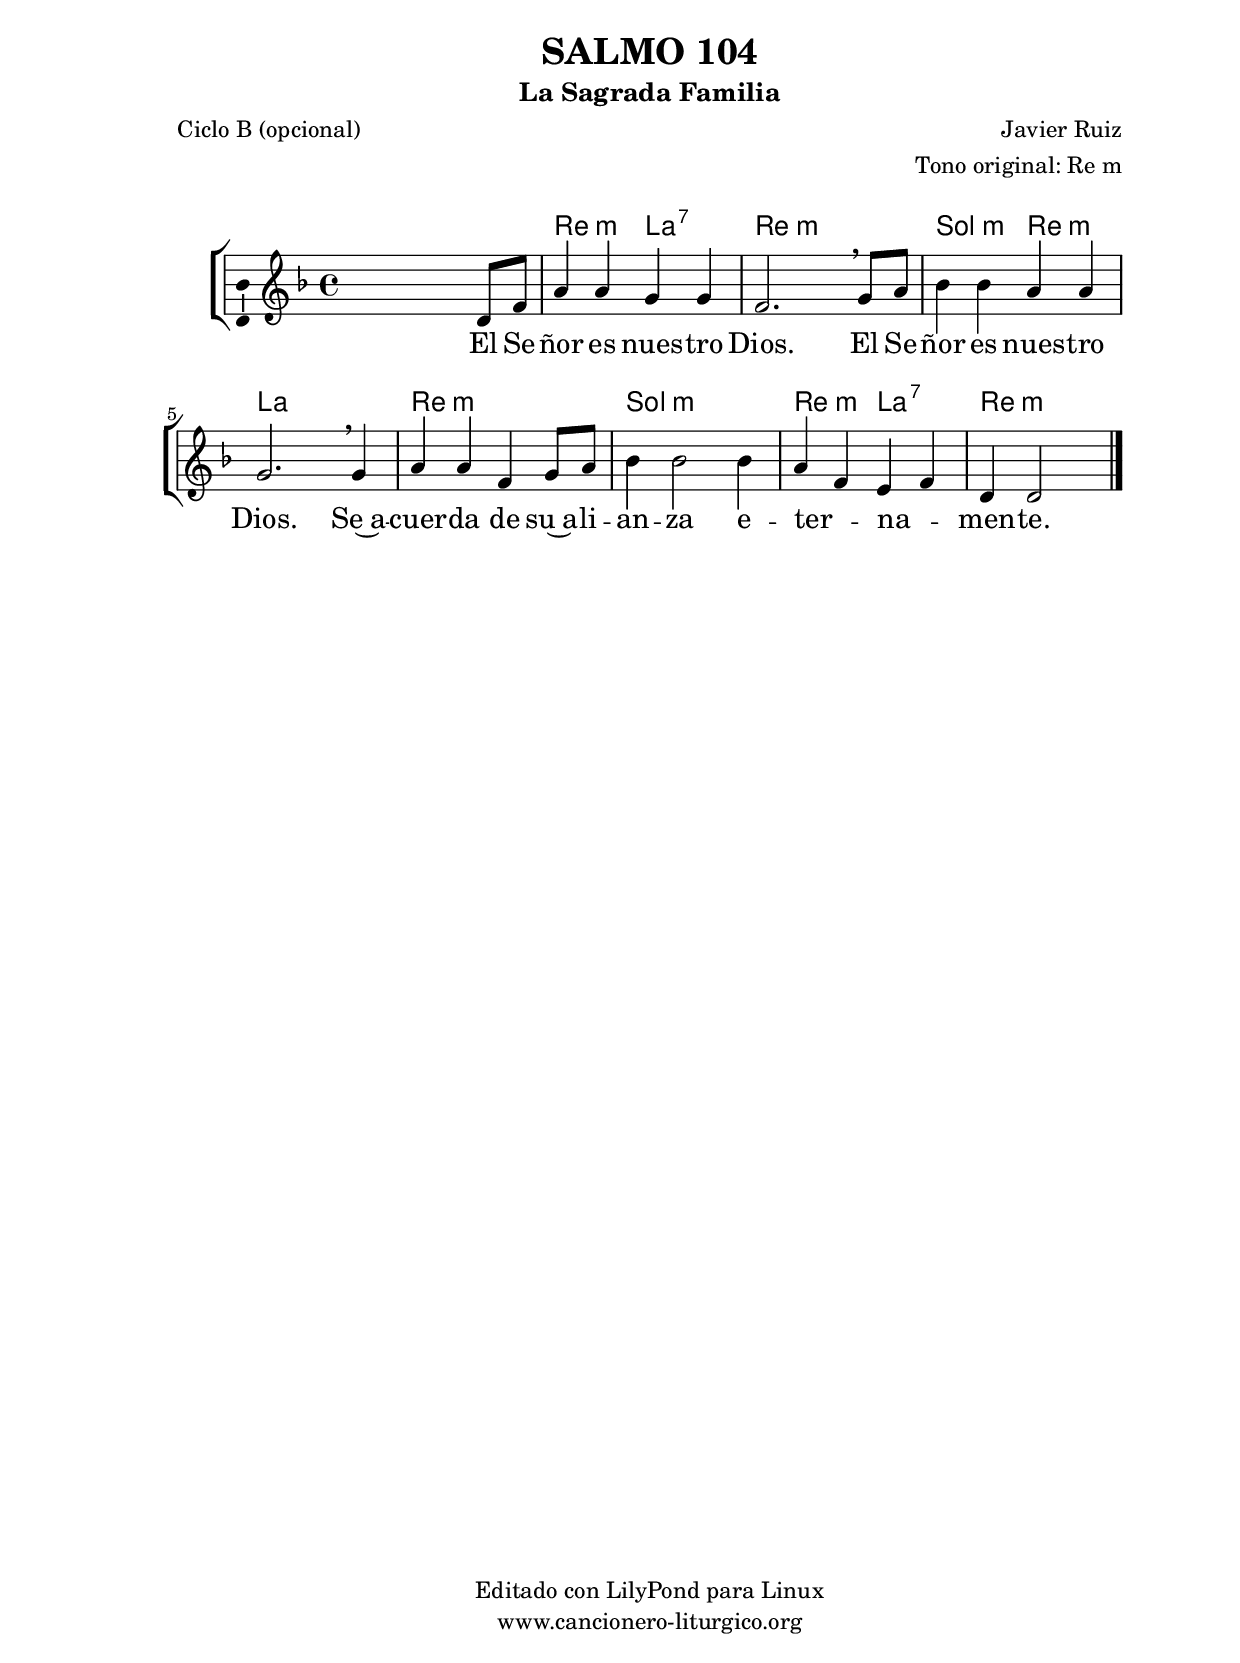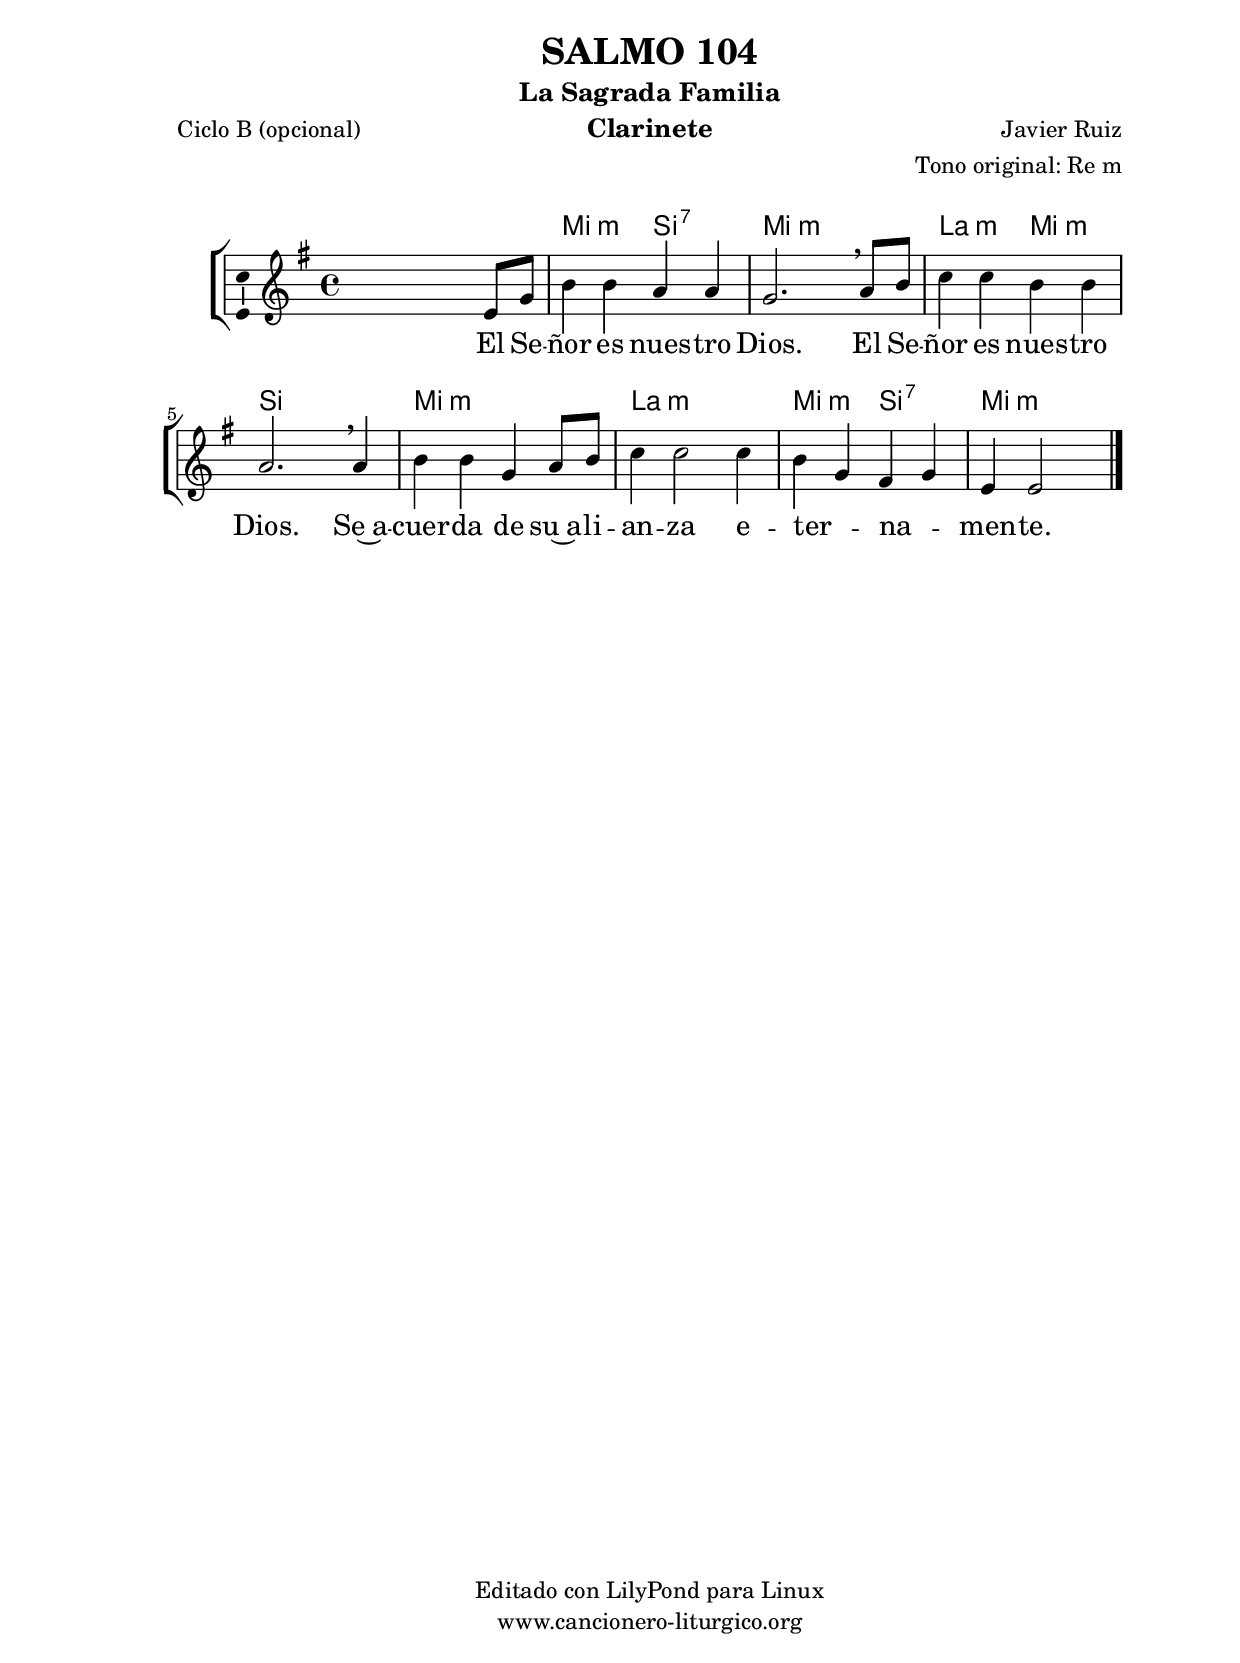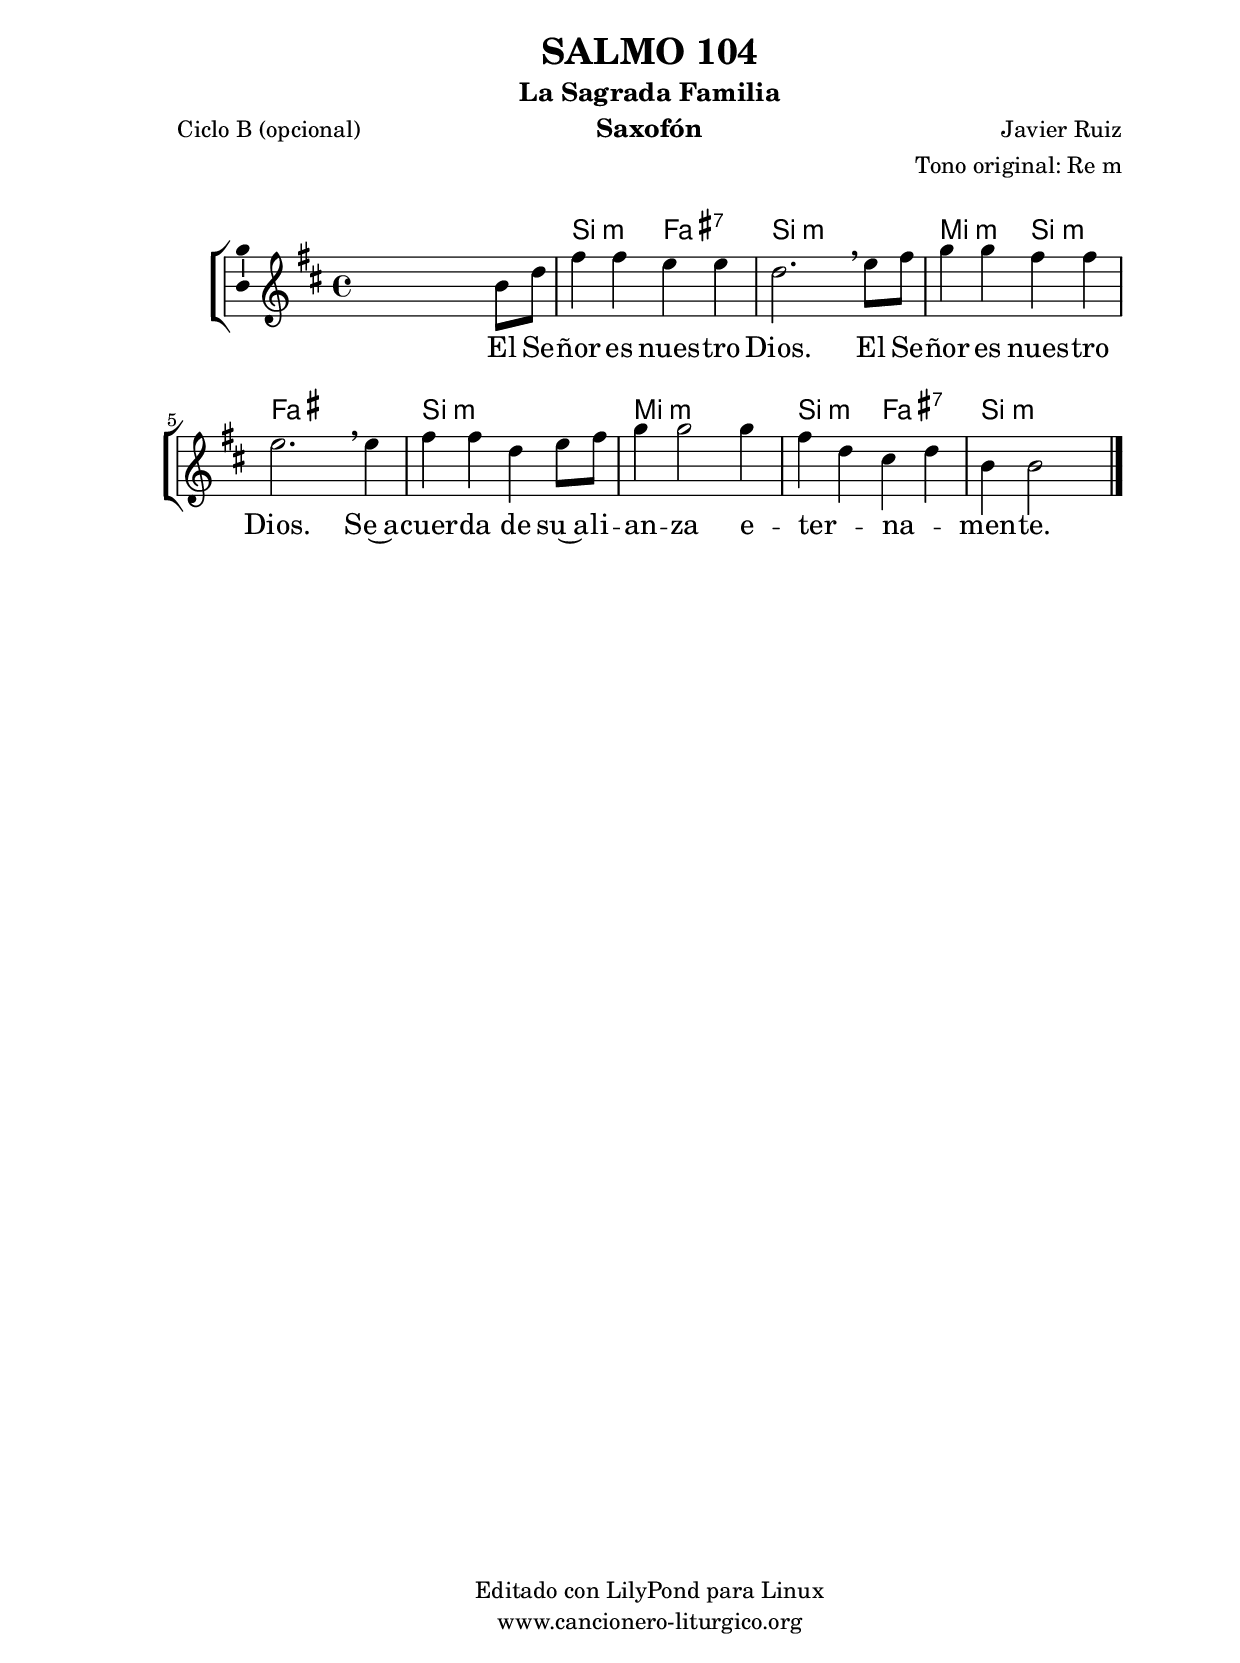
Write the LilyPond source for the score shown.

%
%para convertir .midi en .wav:
%timidity filename.midi -Ow -o finename.wav
%
%
%Para convertir de .wav a .mp3:
%lame -h -m j filename.wav
%
%
%para escuchar el midi:
%timidity nombrefichero.midi
%


%versión de lilypond para la que se ha escrito esta partitura:
\version "2.16.0"

	%Tamaño papel
	#(set-default-paper-size "a4")
	%Tamaño partitura
	#(set-global-staff-size 20)
	%No responde al pulsar sobre una nota
	#(ly:set-option 'point-and-click #f)

%parámetros del encabezamiento:
\header {
	title = "SALMO 104"
	subtitle = "La Sagrada Familia"
	composer = "Javier Ruiz"
	poet = "Ciclo B (opcional)"
	meter = ""
	arranger = "Tono original: Re m"
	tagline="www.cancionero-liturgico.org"
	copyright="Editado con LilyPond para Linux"
	}

%parámetros asociados al papel:
\paper  {
	oddHeaderMarkup = \markup {\fill-line { \on-the-fly #not-first-page \fromproperty #'header:title \on-the-fly #not-first-page \fromproperty #'header:composer }}
	evenHeaderMarkup = \markup {\fill-line { \fromproperty #'header:composer \fromproperty #'header:title }}
	#(set-paper-size "a4")
	print-page-number = ##f
	first-page-number = 1
	print-first-page-number = ##f
%	head-separation = 3.0 \cm
	top-margin = 2.0 \cm
	bottom-margin = 0.5\cm
%%%	bottom-margin = -1.0\cm
	left-margin = 3.0 \cm
	line-width = 16.0 \cm 
	indent = 8\mm
	interscoreline = 2.\mm
	between-system-space = 15\mm
%	para que las partituras no llenen la hoja:
	ragged-bottom = ##t
%	idem para la última hoja:
	ragged-last-bottom = ##f
%	para que las partituras llenen el ancho del papel:
	ragged-last = ##f
	after-title-space = 2.5 \cm
%page-count=1
%system-count=8

	%Flexible Vertical Spacing
%	markup-markup-spacing =
%	#'((basic-distance . 15) (minimum-distance . 15) (padding . 3))
	markup-system-spacing =
	#'((basic-distance . 15) (minimum-distance . 15) (padding . 3))
	system-system-spacing =
	#'((basic-distance . 15) (minimum-distance . 15) (padding . 3))
	score-system-spacing =
	#'((basic-distance . 15) (minimum-distance . 15) (padding . 5))
%	top-system-spacing = % header
%	#'((basic-distance . 8) (minimum-distance . 0) (padding . 3))
%	top-markup-spacing =
%	#'((basic-distance . 20) (minimum-distance . 20) (padding . 3))
	last-bottom-spacing = % footer
	#'((basic-distance . 5) (minimum-distance . 5) (padding . 3))
%	score-markup-spacing =
%	#'((basic-distance . 16) (minimum-distance . 13) (padding . 3))

	}


%parámetros que afectan a toda la partitura:
global =  {
	%clave de sol (G):
	\clef G
	%armadura:
%	\transpose a d
	\key d \minor
	\tempo 4=100
	\set Score.tempoHideNote = ##t
	}


acordes = {
	\italianChords
	\chordmode {
%	\transpose a d
{

s1
d2:m a:7 d:m d:m g:m d:m a a d:m d:m g:m g:m d:m a:7 d:m d:m

	}
	}
}

melodia = 
%	\transpose a d
{
	\relative c'{

\time 4/4
s2 s4 d8 f
a4 a g g
f2. \breathe g8 a
bes4 bes a a
g2. \breathe g4
a4 a f g8 a
bes4 bes2 bes4
a4 f e f
d4 d2 s4

	\bar "|."
	}
	}


texto = \lyricmode {
El Se -- ñor es nues -- tro Dios.
El Se -- ñor es nues -- tro Dios.
Se~a -- cuer -- da de su~a -- li -- an -- za e -- ter -- _ na -- _ men -- te.
	}


acordesStaff = \context ChordNames = acordesStaff <<
	\set chordChanges = ##t
	\acordes
	>>


vozStaff = \context Voice = vozStaff
\with {\consists "Ambitus_engraver"}
<<
%	\set Staff.instrumentName = ""
%	\set Staff.shortInstrumentName = ""
%	\set Staff.midiInstrument = #"clarinet"
%	\set Staff.midiInstrument = #"cello"
%	\set Staff.midiInstrument = #"flute"
	\set Staff.midiInstrument = #"electric guitar (jazz)"
%	\set Staff.midiInstrument = #"english horn"
%	\set Staff.midiInstrument = #"violin"
%	\set Staff.midiInstrument = #"glockenspiel"
	\set Staff.midiMinimumVolume = #0.7
	\set Staff.midiMaximumVolume = #0.9
	\global
	\melodia
	>>


textoStaff = \context Lyrics = textoStaff <<
	\lyricsto vozStaff \texto
	>>

\book {
	\score {
		\context ChoirStaff {
			\override StaffGroup.SystemStartBracket #'collapse-height = #1
			\override Score.SystemStartBar #'collapse-height = #1
			<<
			\acordesStaff
			\vozStaff
			\textoStaff
			>>
			}
		\layout {
	    		\context {
				\Lyrics
				\override LyricText #'font-size = #2
				}
	   		 \context {
				\Score
				%fontSize = #3
				\override StaffSymbol #'staff-space = #(magstep +3)
				%\override Beam #'thickness = #0.55
				%\override SpacingSpanner #'spacing-increment = #1.0
				%\override Slur #'height-limit = #1.5
				}
			}
		}
	\score {
		\unfoldRepeats
		\context ChoirStaff {
			<<
			\acordesStaff
			\vozStaff
			>>
			}
		\midi {
	  		\context {
	  			\Score
				tempoWholesPerMinute = #(ly:make-moment 70 4)
				}
			}
		}
	}

%Partitura para clarinete
#(define output-suffix "C")
\book {
	\header{
		instrument = "Clarinete"
		}
	\score {
		\context ChoirStaff {
			\override StaffGroup.SystemStartBracket #'collapse-height = #1
			\override Score.SystemStartBar #'collapse-height = #1
\transpose c d
			<<
			\acordesStaff
			\vozStaff
			\textoStaff
			>>
			}
		\layout {
	    		\context {
				\Lyrics
				\override LyricText #'font-size = #2
				}
	   		 \context {
				\Score
				%fontSize = #3
				\override StaffSymbol #'staff-space = #(magstep +3)
				%\override Beam #'thickness = #0.55
				%\override SpacingSpanner #'spacing-increment = #1.0
				%\override Slur #'height-limit = #1.5
				}
			}
		}
	}

%Partitura para saxofón
#(define output-suffix "S")
\book {
	\header{
		instrument = "Saxofón"
		}
	\score {
		\context ChoirStaff {
			\override StaffGroup.SystemStartBracket #'collapse-height = #1
			\override Score.SystemStartBar #'collapse-height = #1
\transpose c a
			<<
			\acordesStaff
			\vozStaff
			\textoStaff
			>>
			}
		\layout {
	    		\context {
				\Lyrics
				\override LyricText #'font-size = #2
				}
	   		 \context {
				\Score
				%fontSize = #3
				\override StaffSymbol #'staff-space = #(magstep +3)
				%\override Beam #'thickness = #0.55
				%\override SpacingSpanner #'spacing-increment = #1.0
				%\override Slur #'height-limit = #1.5
				}
			}
		}
	}

